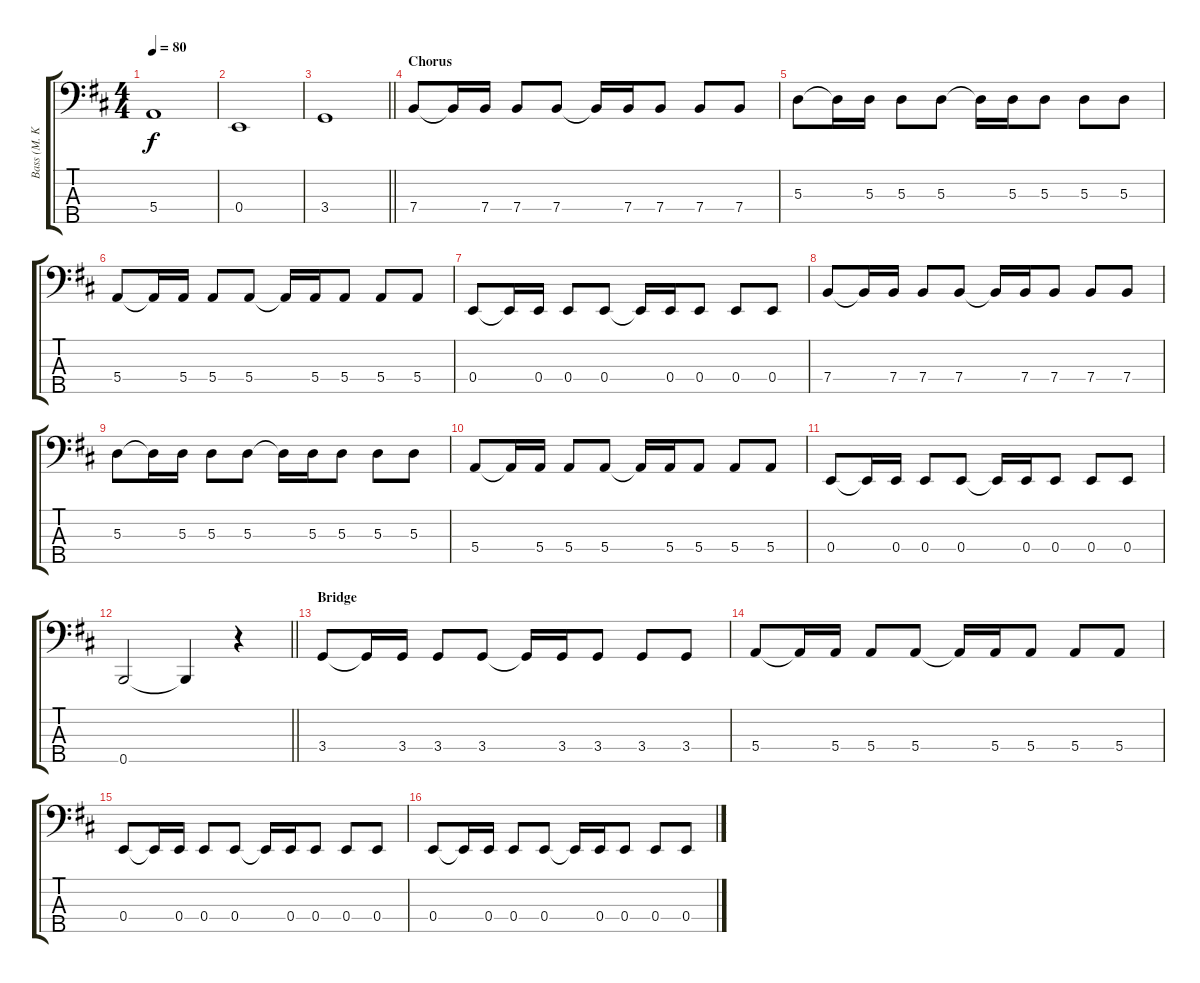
\track ("Bass (M. Kroeger)" "Bass (M. K") {instrument electricbassfinger}
\staff {score tabs}
\tuning (G2 D2 A1 E1 B0) {hide}
\ts (4 4)
\tempo 80
\clef f4
\ks d
5.4.1{dy f} |
0.4.1 |
\barLineRight lightlight
3.4.1 |
\section ("" "Chorus")
7.4.8 7.4{t}.16 7.4.16 7.4.8 7.4.8 7.4{t}.16 7.4.16 7.4.8 7.4.8 7.4.8 |
5.3.8 5.3{t}.16 5.3.16 5.3.8 5.3.8 5.3{t}.16 5.3.16 5.3.8 5.3.8 5.3.8 |
5.4.8 5.4{t}.16 5.4.16 5.4.8 5.4.8 5.4{t}.16 5.4.16 5.4.8 5.4.8 5.4.8 |
0.4.8 0.4{t}.16 0.4.16 0.4.8 0.4.8 0.4{t}.16 0.4.16 0.4.8 0.4.8 0.4.8 |
7.4.8 7.4{t}.16 7.4.16 7.4.8 7.4.8 7.4{t}.16 7.4.16 7.4.8 7.4.8 7.4.8 |
5.3.8 5.3{t}.16 5.3.16 5.3.8 5.3.8 5.3{t}.16 5.3.16 5.3.8 5.3.8 5.3.8 |
5.4.8 5.4{t}.16 5.4.16 5.4.8 5.4.8 5.4{t}.16 5.4.16 5.4.8 5.4.8 5.4.8 |
0.4.8 0.4{t}.16 0.4.16 0.4.8 0.4.8 0.4{t}.16 0.4.16 0.4.8 0.4.8 0.4.8 |
\barLineRight lightlight
0.5.2 0.5{t}.4 r.4 |
\section ("" "Bridge")
3.4.8 3.4{t}.16 3.4.16 3.4.8 3.4.8 3.4{t}.16 3.4.16 3.4.8 3.4.8 3.4.8 |
5.4.8 5.4{t}.16 5.4.16 5.4.8 5.4.8 5.4{t}.16 5.4.16 5.4.8 5.4.8 5.4.8 |
0.4.8 0.4{t}.16 0.4.16 0.4.8 0.4.8 0.4{t}.16 0.4.16 0.4.8 0.4.8 0.4.8 |
0.4.8 0.4{t}.16 0.4.16 0.4.8 0.4.8 0.4{t}.16 0.4.16 0.4.8 0.4.8 0.4.8
